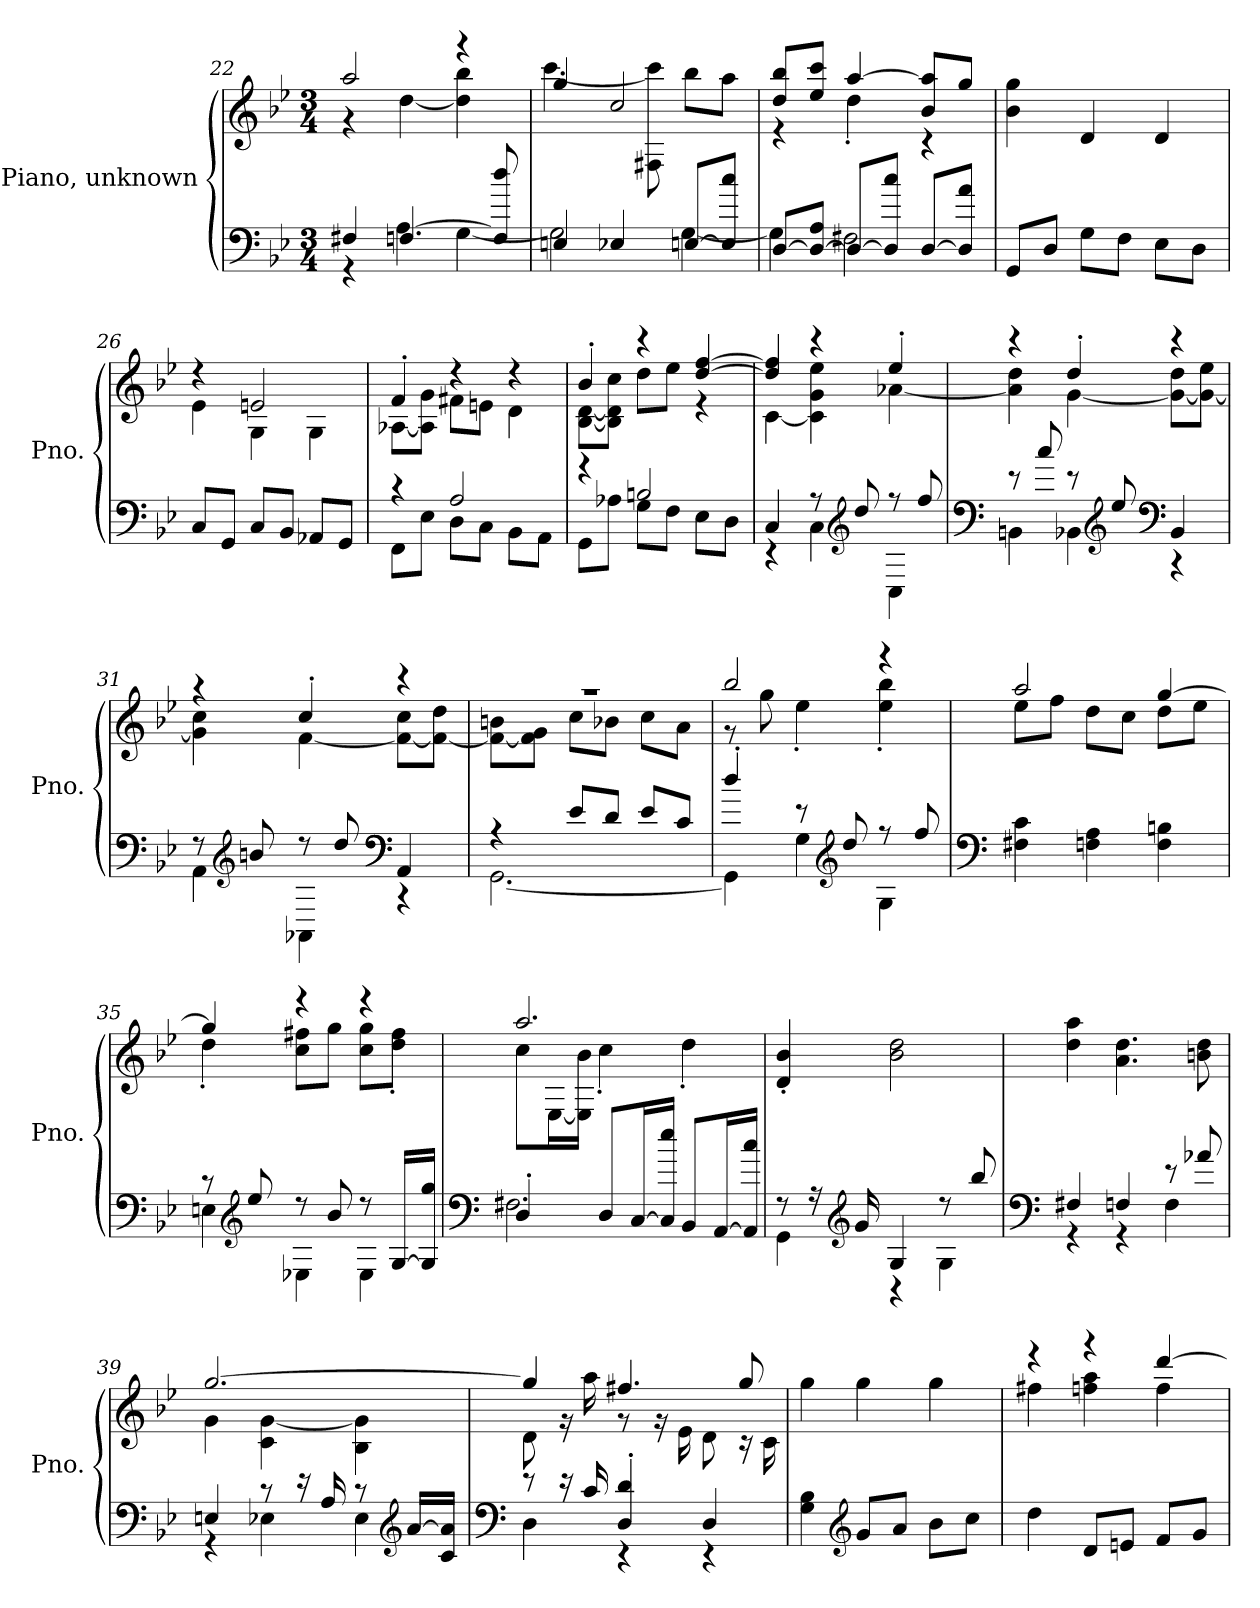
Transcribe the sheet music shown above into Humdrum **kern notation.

**kern	**kern
*part1	*part1
*staff2	*staff1
*I"Piano, unknown	*
*I'Pno.	*
*clefF4	*clefG2
*k[b-e-]	*k[b-e-]
*M3/4	*M3/4
=22	=22
*^	*^
4F#X/	4r	2aa/	4r
[4.Fn/	4A\	.	[4dd\
.	[4G\	4r	4dd\] 4bb-\
8F/] 8dd/	.	.	.
=23	=23	=23	=23
4En/	2G\]	4gg/	[4.ccc\
4E-X/	.	2cc/	.
.	.	.	8F#X\ 8ccc\]
[8En/L	[4G\	.	8bb-\L
8E/] 8cc/J	.	.	8aa\J
=24	=24	=24	=24
[8D/L	4G\]	8dd/ 8bb-/L	4r
8D/_ 8A/J	.	8ee-/ 8ccc/J	.
8D/L_	2F#X\	[4aa/	4dd'\
8D/] 8cc/J	.	.	.
[8D/L	.	8b-/ 8aa/]L	4r
8D/] 8a/J	.	8gg/J	.
*v	*v	*	*
*	*v	*v
!!LO:LB:g=z
=25	=25
8GG/L	4b-\ 4gg\
8D/J	.
8G\L	4d/
8F\J	.
8E-\L	4d/
8D\J	.
=26	=26
*	*^
8C/L	4r	4e-\
8GG/J	.	.
8C/L	2en/	4G\
8BB-/J	.	.
8AA-X/L	.	4G\
8GG/J	.	.
=27	=27	=27
*^	*	*
4r	8FF\L	4f'/	[8A-X\L
.	8E-\J	.	8A-\] 8g\J
2A/	8D\L	4r	8f#X\L
.	8C\J	.	8en\J
.	8BB-\L	4r	4d\
.	8AA\J	.	.
=28	=28	=28	=28
4r	8GG\L	4b-'/	[8B-\ [8d\L
.	8A-X\J	.	8B-\] 8d\] 8cc\J
2Bn/	8G\L	4r	8dd\L
.	8F\J	.	8ee-\J
.	8E-\L	[4dd/ [4ff/	4r
.	8D\J	.	.
=29	=29	=29	=29
4C/	4r	4dd/] 4ff/]	[4c\
8r	4C\	4r	4c\] 4g\ 4ee-\
*clefG2	*	*	*
8dd/	.	.	.
8r	4C\	4ee-'/	[4a-X\
8ff/	.	.	.
!!LO:LB:g=z	!!
=30	=30	=30	=30
*clefF4	*	*	*
8r	4BBn\	4r	4a-\] 4dd\
8cc/	.	.	.
8r	4BB-X\	4dd'/	[4g\
*clefG2	*	*	*
8ee-/	.	.	.
*clefF4	*	*	*
4BB-/	4r	4r	8g\_ 8dd\L
.	.	.	8g\_ 8ee-\J
=31	=31	=31	=31
8r	4AA\	4r	4g\] 4cc\
*clefG2	*	*	*
8bn/	.	.	.
8r	4AA-X\	4cc'/	[4f\
8dd/	.	.	.
*clefF4	*	*	*
4AA-/	4r	4r	8f\_ 8cc\L
.	.	.	8f\_ 8dd\J
=32	=32	=32	=32
4r	[2.GG\	2.r	8f\_ 8bn\L
.	.	.	8f\] 8g\J
8e-/L	.	.	8cc\L
8d/J	.	.	8b-X\J
8e-/L	.	.	8cc\L
8c/J	.	.	8a\J
!!LO:LB:g=z	!!
=33	=33	=33	=33
4dd'/	4GG\]	2bb-/	8r
.	.	.	8gg\
8r	4G\	.	4ee-'\
*clefG2	*	*	*
8dd/	.	.	.
8r	4G\	4r	4ee-\' 4bb-\'
8ff/	.	.	.
*v	*v	*	*
=34	=34	=34
*clefF4	*	*
4F#X\ 4c\	2aa/	8ee-\L
.	.	8ff\J
4Fn\ 4A\	.	8dd\L
.	.	8cc\J
4F\ 4Bn\	[4gg/	8dd\L
.	.	8ee-\J
=35	=35	=35
*^	*	*
8r	4En\	4gg/]	4dd'\
*clefG2	*	*	*
8ee-/	.	.	.
8r	4E-X\	4r	8cc\ 8ff#X\L
8b-/	.	.	8gg\J
8r	4E-\	4r	8cc\ 8gg\L
[16G/LL	.	.	8dd\' 8ff#\'J
16G/] 16gg/JJ	.	.	.
=36	=36	=36	=36
*clefF4	*	*	*
4D'/	2.F#X\	2.aa/	8cc\L
.	.	.	[16E-\L
.	.	.	16E-\] 16b-\JJ
8D/L	.	.	4cc'\
[16C/L	.	.	.
16C/] 16ee-/JJ	.	.	.
8BB-/L	.	.	4dd'\
[16AA/L	.	.	.
16AA/] 16cc/JJ	.	.	.
*	*	*v	*v
!!LO:LB:g=z
=37	=37	=37
8r	4GG\	4d/' 4b-/'
16r	.	.
*clefG2	*	*
16g/	.	.
4G/	4r	2b-\ 2dd\
8r	4G\	.
8bb-/	.	.
=38	=38	=38
*clefF4	*	*
4F#X/	4r	4dd\ 4aa\
4Fn/	4r	4.a\ 4.dd\
8r	4F\	.
8a-X/	.	8bn\ 8dd\
=39	=39	=39
*	*	*^
4En/	4r	[2.gg/	4g\
8r	4E-X\	.	4c\ [4g\
16r	.	.	.
16A/	.	.	.
8r	4E-\	.	4B-\ 4g\]
*clefG2	*	*	*
[16a/LL	.	.	.
16c/ 16a/]JJ	.	.	.
=40	=40	=40	=40
*clefF4	*	*	*
8r	4D\	4gg/]	8d\
16r	.	.	16r
16c/	.	.	16aa\
4D/' 4d/'	4r	4.ff#X/	8r
.	.	.	16r
.	.	.	16e-\
4D/	4r	.	8d\
.	.	8gg/	16r
.	.	.	16c\
*v	*v	*	*
*	*v	*v
!!LO:LB:g=z
=41	=41
4G\ 4B-\	4gg\
*clefG2	*
8g/L	4gg\
8a/J	.
8b-\L	4gg\
8cc\J	.
=42	=42
*	*^
4dd\	4r	4ff#X\
8d/L	4r	4ffn\ 4aa\
8en/J	.	.
8f/L	[4ddd/	4ff\
8g/J	.	.
*	*v	*v
=	=
*-	*-
